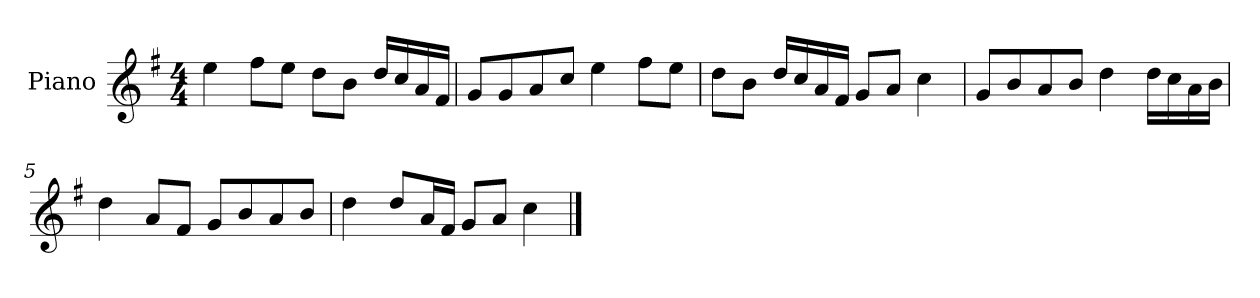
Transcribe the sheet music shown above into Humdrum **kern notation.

**kern
*part1
*staff1
*I"Piano
*I'P-no
*clefG2
*k[f#]
*M4/4
*MM90
=1
4ee\
8ff#\L
8ee\J
8dd\L
8b\J
16dd/LL
16cc/
16a/
16f#/JJ
=2
8g/L
8g/
8a/
8cc/J
4ee\
8ff#\L
8ee\J
=3
8dd\L
8b\J
16dd/LL
16cc/
16a/
16f#/JJ
8g/L
8a/J
4cc\
=4
8g/L
8b/
8a/
8b/J
4dd\
16dd\LL
16cc\
16a\
16b\JJ
=5
4dd\
8a/L
8f#/J
8g/L
8b/
8a/
8b/J
!!LO:LB:g=z
=6
4dd\
8dd/L
16a/L
16f#/JJ
8g/L
8a/J
4cc\
==
*-
